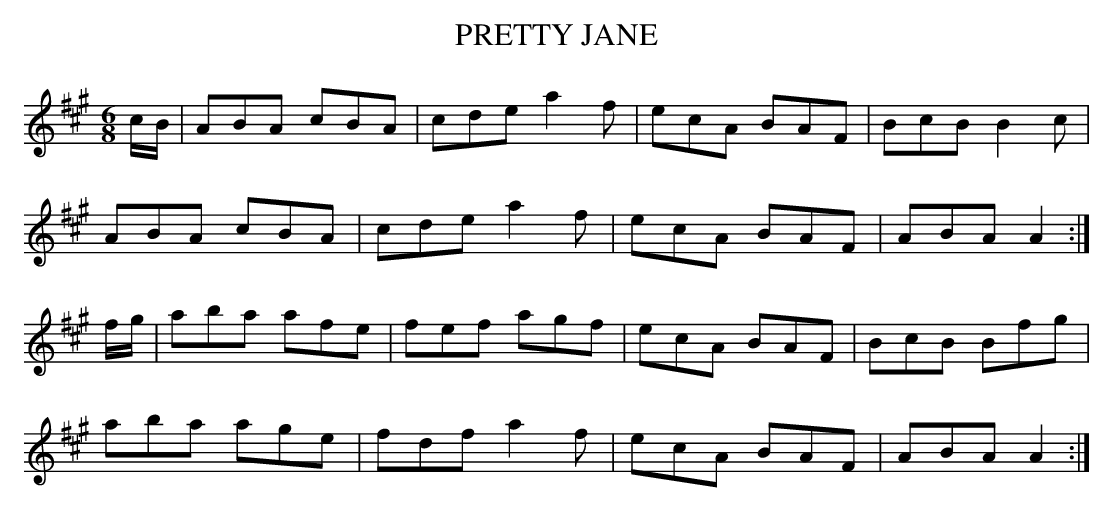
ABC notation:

X:1
T:PRETTY JANE
M:6/8
L:1/8
K:A
c/B/|ABA cBA|cde a2f|ecA BAF|BcB B2c|
ABA cBA|cde a2f|ecA BAF|ABA A2 :|
f/g/|aba afe|fef agf|ecA BAF|BcB Bfg|
aba age|fdf a2f|ecA BAF|ABA A2 :|
